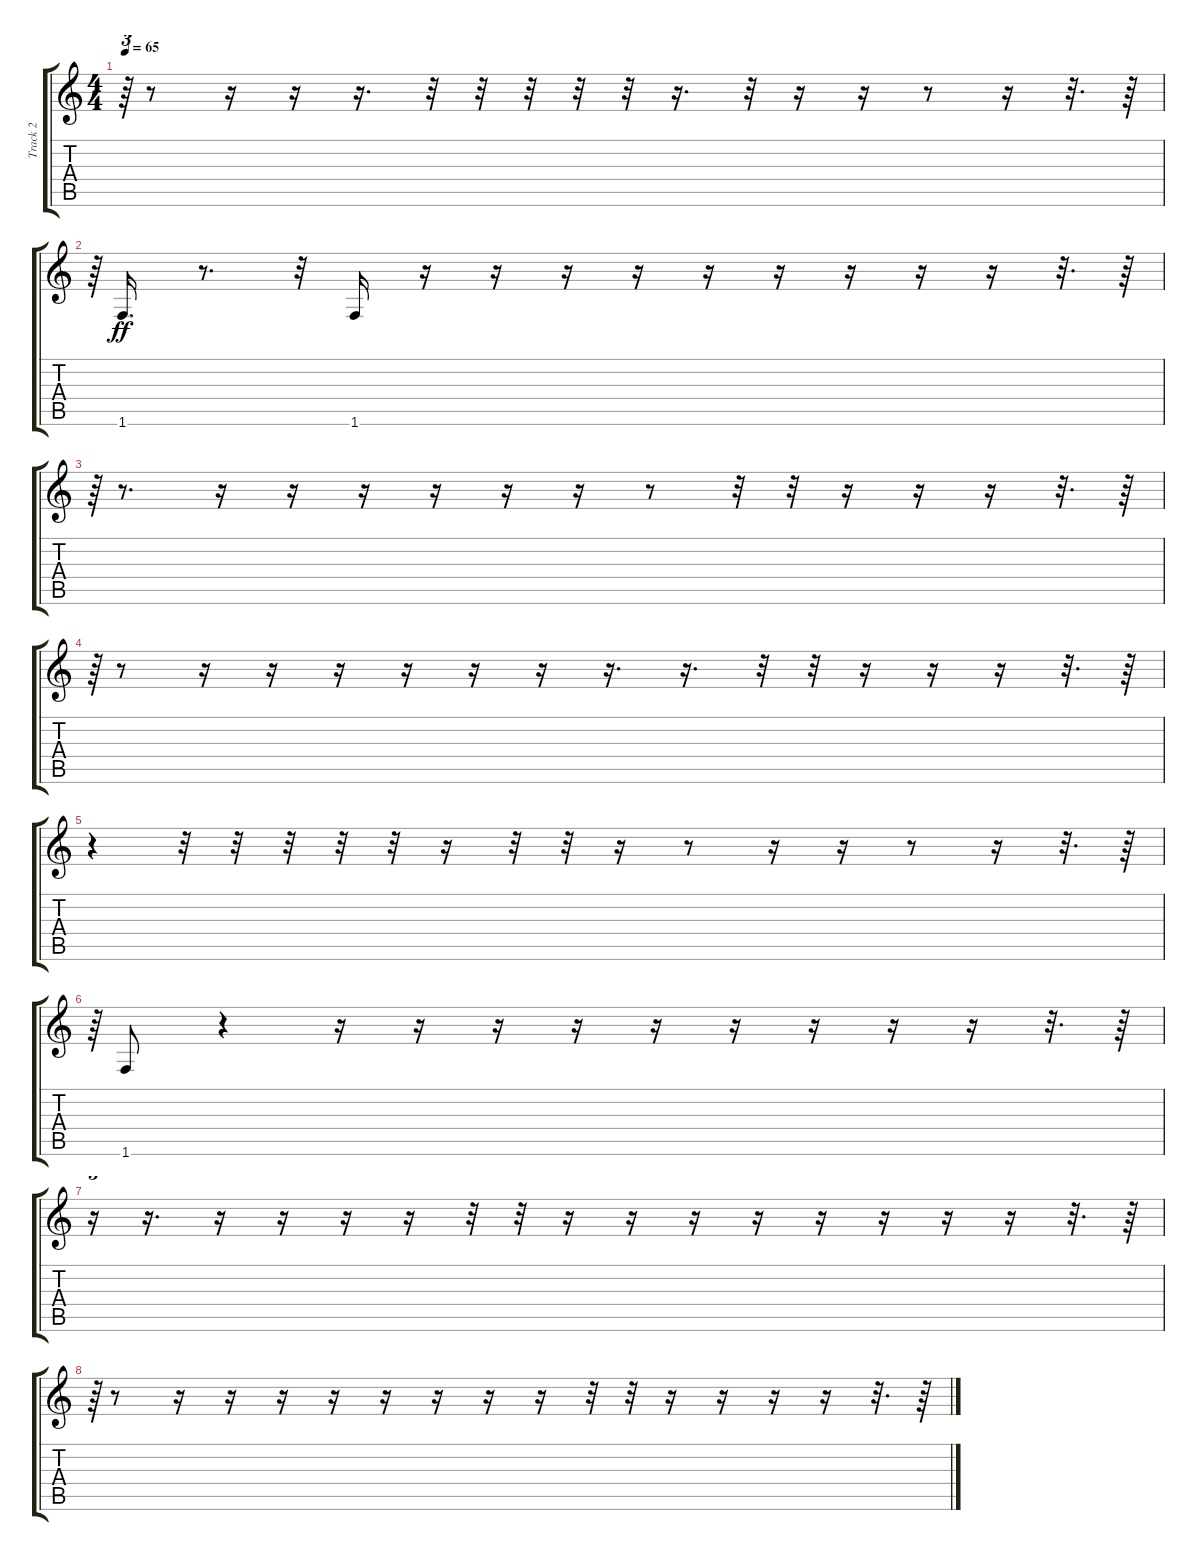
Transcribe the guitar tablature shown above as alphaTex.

\track ("Track 2" "Track 2") {instrument electricbassfinger}
\staff {score tabs}
\tuning (E4 B3 G3 D3 A2 E2) {hide}
\ts (4 4)
\tempo 65
\clef g2
\ks c
r.64{tu (3 2) dy ff} r.8 r.16 r.16 r.16{d} r.32 r.32 r.32 r.32 r.32 r.16{d} r.32 r.16 r.16 r.8 r.16 r.32{d} r.64 |
r.64{tu (3 2)} 1.6.16{d} r.8{d} r.32 1.6.16 r.16 r.16 r.16 r.16 r.16 r.16 r.16 r.16 r.16 r.32{d} r.64 |
r.64{tu (3 2)} r.8{d} r.16 r.16 r.16 r.16 r.16 r.16 r.8 r.32 r.32 r.16 r.16 r.16 r.32{d} r.64 |
r.64{tu (3 2)} r.8 r.16 r.16 r.16 r.16 r.16 r.16 r.16{d} r.16{d} r.32 r.32 r.16 r.16 r.16 r.32{d} r.64 |
r.4{tu (3 2)} r.32 r.32 r.32 r.32 r.32 r.16 r.32 r.32 r.16 r.8 r.16 r.16 r.8 r.16 r.32{d} r.64 |
r.64{tu (3 2)} 1.6.8 r.4 r.16 r.16 r.16 r.16 r.16 r.16 r.16 r.16 r.16 r.32{d} r.64 |
r.16{tu (3 2)} r.16{d} r.16 r.16 r.16 r.16 r.32 r.32 r.16 r.16 r.16 r.16 r.16 r.16 r.16 r.16 r.32{d} r.64 |
r.64{tu (3 2)} r.8 r.16 r.16 r.16 r.16 r.16 r.16 r.16 r.16 r.32 r.32 r.16 r.16 r.16 r.16 r.32{d} r.64
